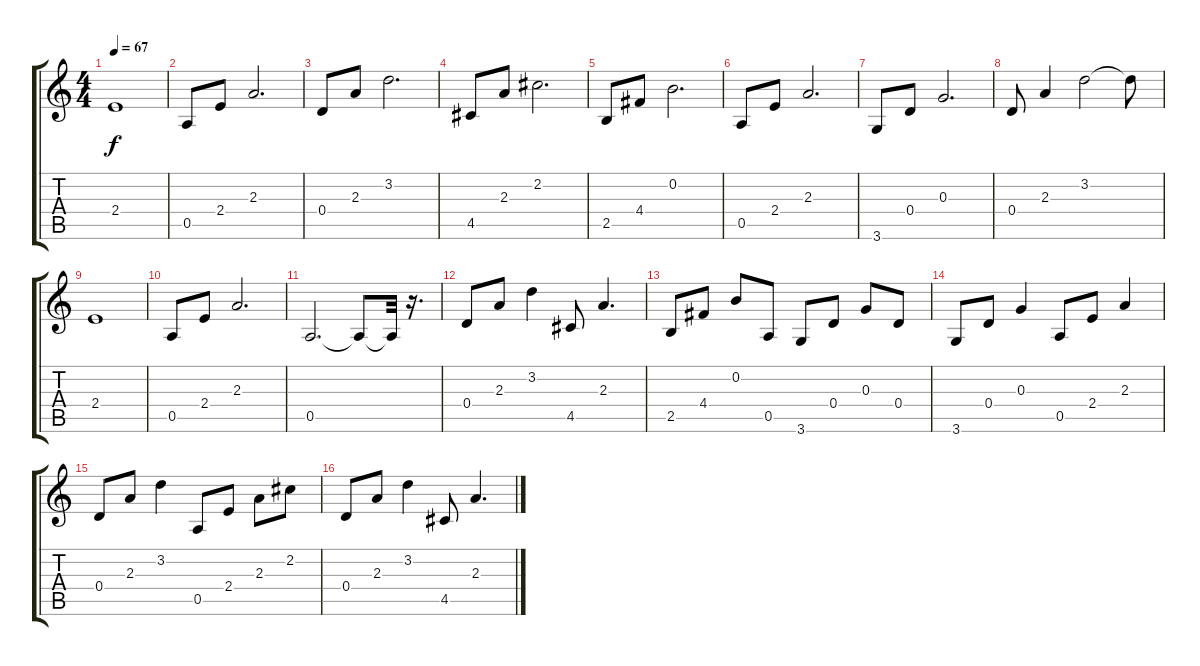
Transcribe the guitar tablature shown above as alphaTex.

\track "" {instrument acousticguitarnylon}
\staff {score tabs}
\tuning (E4 B3 G3 D3 A2 E2) {hide}
\ts (4 4)
\tempo 67
\clef g2
\ks c
2.4.1{dy f} |
0.5.8 2.4.8 2.3.2{d} |
0.4.8 2.3.8 3.2.2{d} |
4.5.8 2.3.8 2.2.2{d} |
2.5.8 4.4.8 0.2.2{d} |
0.5.8 2.4.8 2.3.2{d} |
3.6.8 0.4.8 0.3.2{d} |
0.4.8 2.3.4 3.2.2 3.2{t}.8 |
2.4.1 |
0.5.8 2.4.8 2.3.2{d} |
0.5.2{d} 0.5{t}.8 0.5{t}.32 r.16{d} |
0.4.8 2.3.8 3.2.4 4.5.8 2.3.4{d} |
2.5.8 4.4.8 0.2.8 0.5.8 3.6.8 0.4.8 0.3.8 0.4.8 |
3.6.8 0.4.8 0.3.4 0.5.8 2.4.8 2.3.4 |
0.4.8 2.3.8 3.2.4 0.5.8 2.4.8 2.3.8 2.2.8 |
0.4.8 2.3.8 3.2.4 4.5.8 2.3.4{d}
